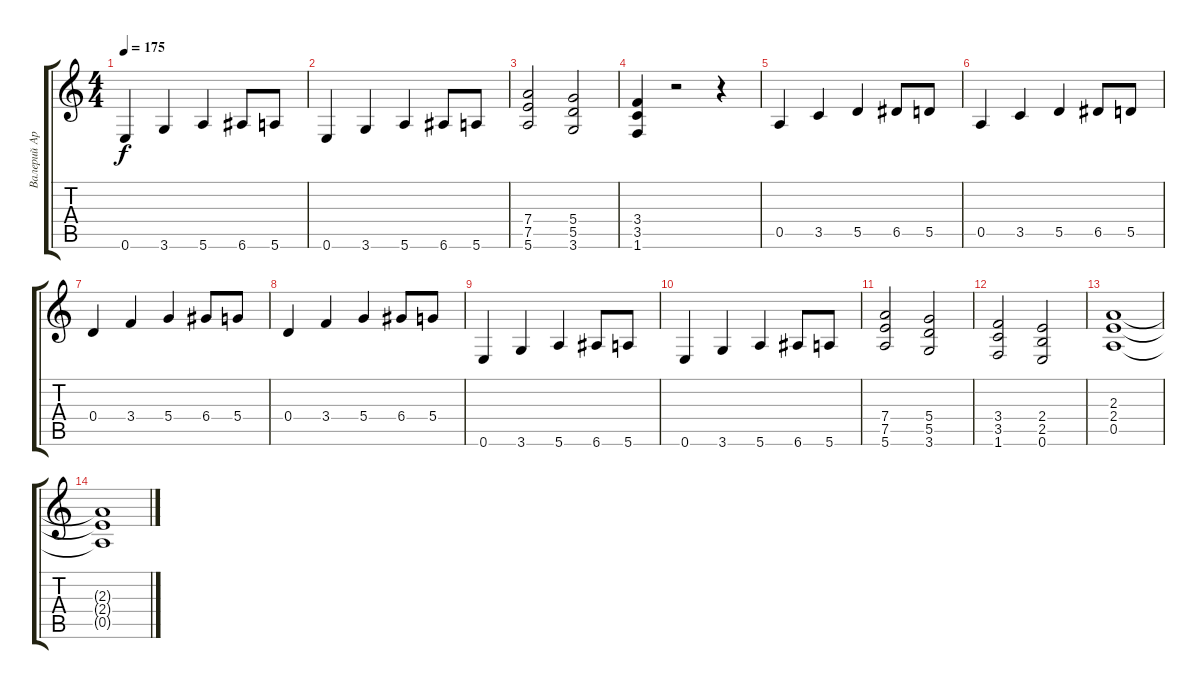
\track ("Валерий Аркадин" "Валерий Ар") {instrument electricguitarmuted}
\staff {score tabs}
\tuning (E4 B3 G3 D3 A2 E2) {hide}
\ts (4 4)
\tempo 175
\clef g2
\ks c
0.6.4{dy f} 3.6.4 5.6.4 6.6.8 5.6.8 |
0.6.4 3.6.4 5.6.4 6.6.8 5.6.8 |
(7.4 7.5 5.6).2 (5.4 5.5 3.6).2 |
(3.4 3.5 1.6).4 r.2 r.4 |
0.5.4{instrument distortionguitar} 3.5.4 5.5.4 6.5.8 5.5.8 |
0.5.4 3.5.4 5.5.4 6.5.8 5.5.8 |
0.4.4 3.4.4 5.4.4 6.4.8 5.4.8 |
0.4.4 3.4.4 5.4.4 6.4.8 5.4.8 |
0.6.4 3.6.4 5.6.4 6.6.8 5.6.8 |
0.6.4 3.6.4 5.6.4 6.6.8 5.6.8 |
(7.4 7.5 5.6).2 (5.4 5.5 3.6).2 |
(3.4 3.5 1.6).2 (2.4 2.5 0.6).2 |
(2.3 2.4 0.5).1 |
(2.3{t} 2.4{t} 0.5{t}).1
